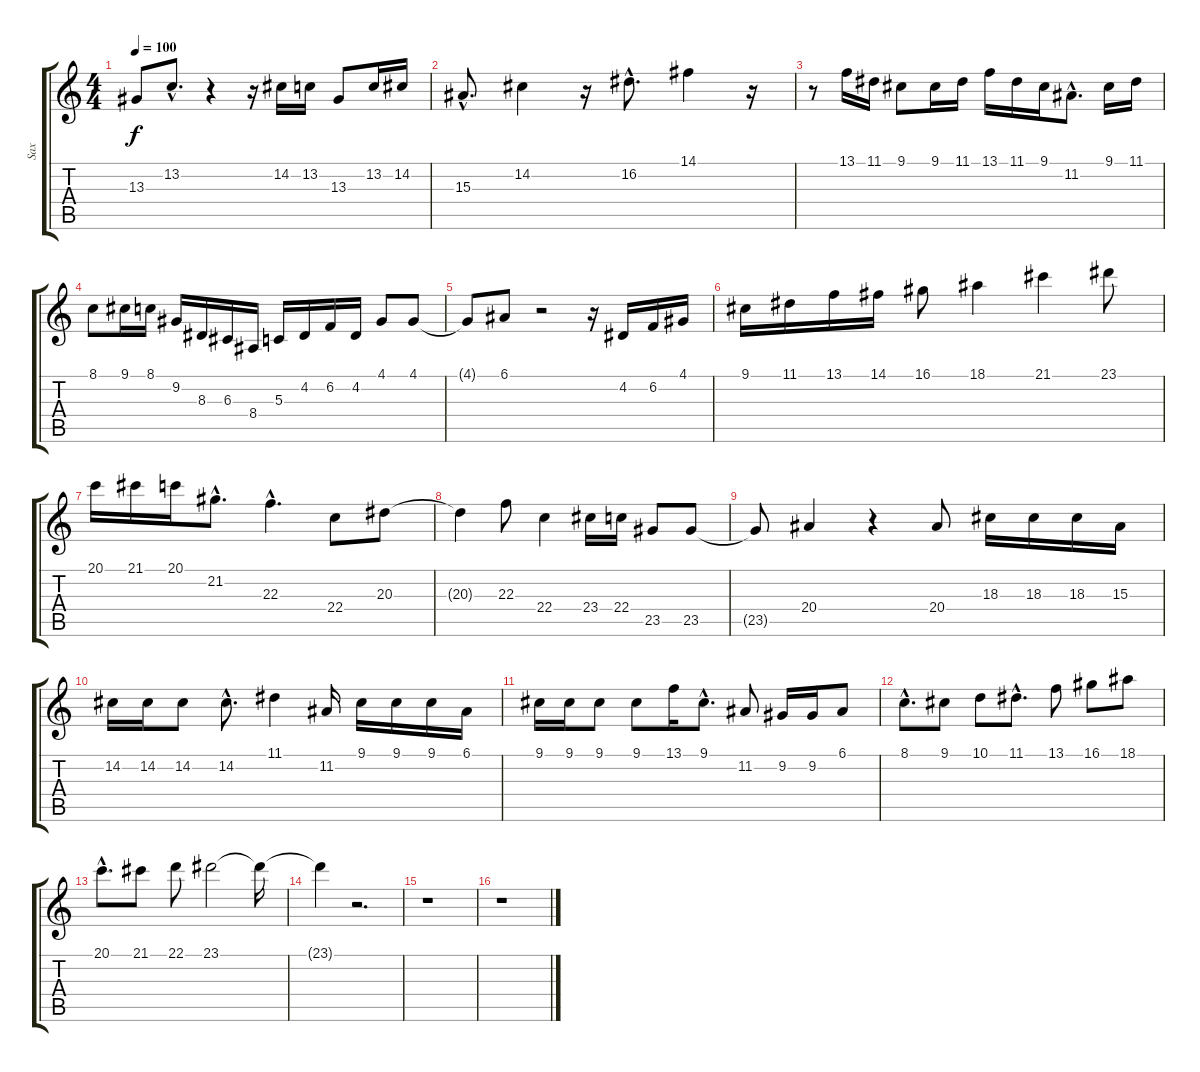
\track ("Sax" "Sax") {instrument altosax}
\staff {score tabs}
\tuning (E4 B3 G3 D3 A2 E2) {hide}
\ts (4 4)
\tempo 100
\clef g2
\ks c
13.3{t}.8{dy f} 13.2{hac}.8{d} r.4 r.16 14.2.16 13.2.16 13.3.8 13.2.16 14.2.16 |
15.3{hac}.8{d} 14.2.4 r.16 16.2{hac}.8{d} 14.1.4 r.16 |
r.8 13.1.16 11.1.16 9.1.8 9.1.16 11.1.16 13.1.16 11.1.16 9.1.16 11.2{hac}.8{d} 9.1.16 11.1.16 |
8.1.8 9.1.16 8.1.16 9.2.16 8.3.16 6.3.16 8.4.16 5.3.16 4.2.16 6.2.16 4.2.16 4.1.8 4.1.8 |
4.1{t}.8 6.1.8 r.2 r.16 4.2.16 6.2.16 4.1.16 |
9.1.16 11.1.16 13.1.16 14.1.16 16.1.8 18.1.4 21.1.4 23.1.8 |
20.1.16 21.1.16 20.1.16 21.2{hac}.8{d} 22.3{hac}.4{d} 22.4.8 20.3.8 |
20.3{t}.4 22.3.8 22.4.4 23.4.16 22.4.16 23.5.8 23.5.8 |
23.5{t}.8 20.4.4 r.4 20.4.8 18.3.16 18.3.16 18.3.16 15.3.16 |
14.2.16 14.2.16 14.2.8 14.2{hac}.8{d} 11.1.4 11.2.16 9.1.16 9.1.16 9.1.16 6.1.16 |
9.1.16 9.1.16 9.1.8 9.1.8 13.1.16 9.1{hac}.8{d} 11.2.8 9.2.16 9.2.16 6.1.8 |
8.1{hac}.8{d} 9.1.8 10.1.8 11.1{hac}.8{d} 13.1.8 16.1.8 18.1.8 |
20.1{hac}.8{d} 21.1.8 22.1.8 23.1.2 23.1{t}.16 |
23.1{t}.4 r.2{d} |
r.1 |
r.1
